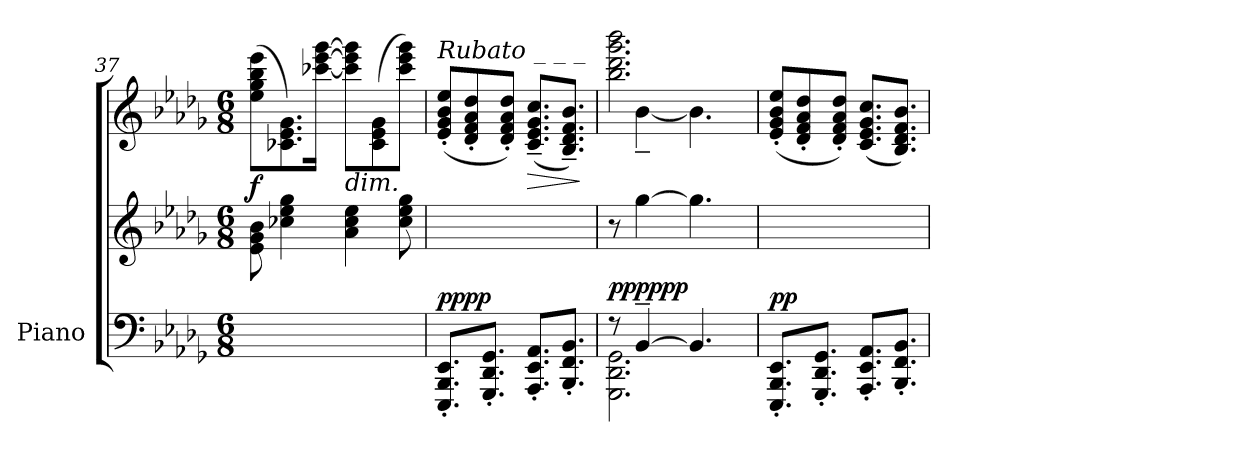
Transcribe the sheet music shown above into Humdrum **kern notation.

**kern	**kern	**kern	**dynam
*part1	*part1	*part1	*part1
*staff3	*staff2	*staff1	*staff1/2/3
*I"Piano	*	*	*
*I'Pno.	*	*	*
*clefF4	*clefG2	*clefG2	*
*k[b-e-a-d-g-]	*k[b-e-a-d-g-]	*k[b-e-a-d-g-]	*
*M6/8	*M6/8	*M6/8	*
=37	=37	=37	=37
!	!	!	!LO:DY:b
2.ryy	8e-\ 8g-\ 8b-\	(>8ee-\ 8gg-\ 8bb-\ 8eee-\L	f
.	4cc-X\ 4ee-\ 4gg-\	(<8.c-X\ 8.e-\ 8.g-\)	.
.	.	[16ccc-X\ [16eee-\ [16ggg-\Jk	.
!	!	!LO:TX:b:i:t=dim.	!
.	4a-\ 4cc-\ 4ee-\)	8ccc-\] 8eee-\] 8ggg-\]L	.
.	.	(>8c-\ 8e-\ 8g-\	.
.	8cc-\ 8ee-\ 8gg-\	8ccc-\ 8eee-\ 8ggg-\J)	.
=38	=38	=38	=38
!	!	!LO:TX:i:t=Rubato  _  _  _	!
!	!	!	!LO:DY:a=3
!	!	!	!LO:DY:n=1:b
8.EEE-/'< 8.BBB-/'< 8.EE-/'<L	2.ryy	(<8e-/' 8g-/' 8b-/' 8ee-/'L	pp pp
.	.	8d-/' 8f/' 8a-/' 8dd-/'	.
8.GGG-/'< 8.DD-/'< 8.GG-/'<J	.	.	.
.	.	8d-/' 8f/' 8a-/' 8dd-/'J)	.
!	!	!	!LO:HP:b
8.AAA-/'< 8.EE-/'< 8.AA-/'<L	.	(<8.c/~ 8.e-/~ 8.g-/~ 8.cc/~L	>
8.BBB-/'< 8.FF/'< 8.BB-/'<J	.	8.B-/~ 8.d-/~ 8.f/~ 8.b-/~J)	.
.	.	.	]
=39	=39	=39	=39
*^	*^	*^	*
!	!	!	!	!	!	!LO:DY:a=3
!	!	!	!	!	!	!LO:DY:n=1:b
8r	2.GGG-\ 2.DD-\ 2.GG-\	8r	8ryy	2.bb-\ 2.ddd-\ 2.ggg-\ 2.bbb-\	8ryy	ppp ppp
[4BB-~>/	.	8ryy	[4gg-\	.	[4b-~>\	.
.	.	8ryy	.	.	.	.
4.BB-/]	.	4ryy	4.gg-\]	.	4.b-\]	.
.	.	8ryy	.	.	.	.
*v	*v	*	*	*	*	*
*	*v	*v	*	*	*
*	*	*v	*v	*
!!LO:LB:g=z
=40	=40	=40	=40
!	!	!	!LO:DY:a=3
8.EEE-/'< 8.BBB-/'< 8.EE-/'<L	2.ryy	(<8e-/' 8g-/' 8b-/' 8ee-/'L	pp
.	.	8d-/' 8f/' 8a-/' 8dd-/'	.
8.GGG-/'< 8.DD-/'< 8.GG-/'<J	.	.	.
.	.	8d-/' 8f/' 8a-/' 8dd-/'J)	.
8.AAA-/'< 8.EE-/'< 8.AA-/'<L	.	(<8.c/ 8.e-/ 8.g-/ 8.cc/L	.
8.BBB-/'< 8.FF/'< 8.BB-/'<J	.	8.B-/ 8.d-/ 8.f/ 8.b-/J)	.
=	=	=	=
*-	*-	*-	*-
